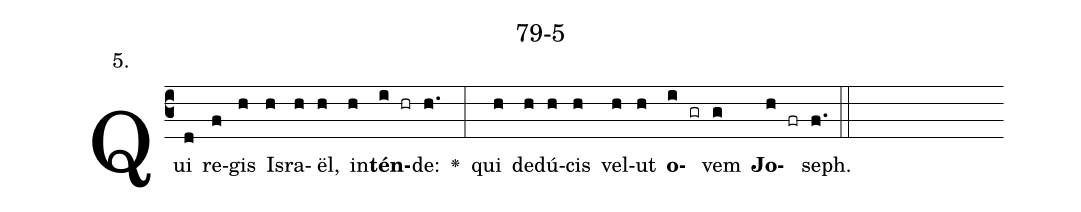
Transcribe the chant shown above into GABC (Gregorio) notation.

name: 79-5;
annotation: 5.;
%%
(c3)Qui(d) re(f)gis(h) Is(h)ra(h)ël,(h) in(h)<b>tén</b>(i hr)de:(h.) <v>\greheightstar</v>(:) qui(h) de(h)dú(h)cis(h) vel(h)ut(h) <b>o</b>(i gr)vem(g) <b>Jo</b>(h fr)seph.(f.) (::)


%E(h) u(h) o(i) u(g) a(h) e.(f.) (::)
